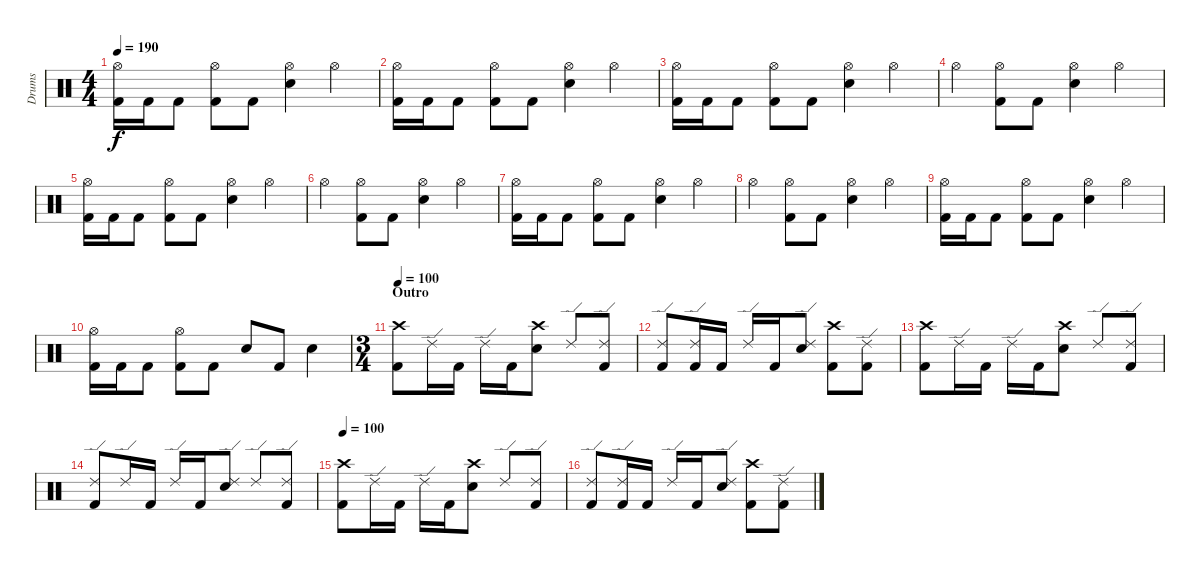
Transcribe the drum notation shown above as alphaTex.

\track ("Drums" "Drums") {instrument percussion}
\staff {score}
\articulation defaults
\ts (4 4)
\tempo 190
\clef neutral
\ks c
("Hi-Hat (open)" "Kick (hit) 2").16{dy f} "Kick (hit) 2".16 "Kick (hit) 2".8 ("Hi-Hat (open)" "Kick (hit) 2").8 "Kick (hit) 2".8 ("Hi-Hat (open)" "Snare (hit) 2").4 "Hi-Hat (open)".4 |
("Hi-Hat (open)" "Kick (hit) 2").16 "Kick (hit) 2".16 "Kick (hit) 2".8 ("Hi-Hat (open)" "Kick (hit) 2").8 "Kick (hit) 2".8 ("Hi-Hat (open)" "Snare (hit) 2").4 "Hi-Hat (open)".4 |
("Hi-Hat (open)" "Kick (hit) 2").16 "Kick (hit) 2".16 "Kick (hit) 2".8 ("Hi-Hat (open)" "Kick (hit) 2").8 "Kick (hit) 2".8 ("Hi-Hat (open)" "Snare (hit) 2").4 "Hi-Hat (open)".4 |
"Hi-Hat (open)".4 ("Hi-Hat (open)" "Kick (hit) 2").8 "Kick (hit) 2".8 ("Hi-Hat (open)" "Snare (hit) 2").4 "Hi-Hat (open)".4 |
("Hi-Hat (open)" "Kick (hit) 2").16 "Kick (hit) 2".16 "Kick (hit) 2".8 ("Hi-Hat (open)" "Kick (hit) 2").8 "Kick (hit) 2".8 ("Hi-Hat (open)" "Snare (hit) 2").4 "Hi-Hat (open)".4 |
"Hi-Hat (open)".4 ("Hi-Hat (open)" "Kick (hit) 2").8 "Kick (hit) 2".8 ("Hi-Hat (open)" "Snare (hit) 2").4 "Hi-Hat (open)".4 |
("Hi-Hat (open)" "Kick (hit) 2").16 "Kick (hit) 2".16 "Kick (hit) 2".8 ("Hi-Hat (open)" "Kick (hit) 2").8 "Kick (hit) 2".8 ("Hi-Hat (open)" "Snare (hit) 2").4 "Hi-Hat (open)".4 |
"Hi-Hat (open)".4 ("Hi-Hat (open)" "Kick (hit) 2").8 "Kick (hit) 2".8 ("Hi-Hat (open)" "Snare (hit) 2").4 "Hi-Hat (open)".4 |
("Hi-Hat (open)" "Kick (hit) 2").16 "Kick (hit) 2".16 "Kick (hit) 2".8 ("Hi-Hat (open)" "Kick (hit) 2").8 "Kick (hit) 2".8 ("Hi-Hat (open)" "Snare (hit) 2").4 "Hi-Hat (open)".4 |
("Hi-Hat (open)" "Kick (hit) 2").16 "Kick (hit) 2".16 "Kick (hit) 2".8 ("Hi-Hat (open)" "Kick (hit) 2").8 "Kick (hit) 2".8 "Snare (hit) 2".8 "Kick (hit) 2".8 "Snare (hit) 2".4 |
\ts (3 4)
\section ("" "Outro")
\tempo 100
("Crash high (hit)" "Kick (hit) 2").8 "Ride (edge) 2".16 "Kick (hit) 2".16 "Ride (edge) 2".16 "Kick (hit) 2".16 ("Crash high (hit)" "Snare (hit) 2").8 "Ride (edge) 2".8 ("Ride (edge) 2" "Kick (hit) 2").8 |
("Ride (edge) 2" "Kick (hit) 2").8 ("Ride (edge) 2" "Kick (hit) 2").16 "Kick (hit) 2".16 "Ride (edge) 2".16 "Kick (hit) 2".16 ("Ride (edge) 2" "Snare (hit) 2").8 ("Crash high (hit)" "Kick (hit) 2").8 ("Ride (edge) 2" "Kick (hit) 2").8 |
("Crash high (hit)" "Kick (hit) 2").8 "Ride (edge) 2".16 "Kick (hit) 2".16 "Ride (edge) 2".16 "Kick (hit) 2".16 ("Crash high (hit)" "Snare (hit) 2").8 "Ride (edge) 2".8 ("Ride (edge) 2" "Kick (hit) 2").8 |
("Ride (edge) 2" "Kick (hit) 2").8 "Ride (edge) 2".16 "Kick (hit) 2".16 "Ride (edge) 2".16 "Kick (hit) 2".16 ("Ride (edge) 2" "Snare (hit) 2").8 "Ride (edge) 2".8 ("Ride (edge) 2" "Kick (hit) 2").8 |
\tempo 100
("Crash high (hit)" "Kick (hit) 2").8 "Ride (edge) 2".16 "Kick (hit) 2".16 "Ride (edge) 2".16 "Kick (hit) 2".16 ("Crash high (hit)" "Snare (hit) 2").8 "Ride (edge) 2".8 ("Ride (edge) 2" "Kick (hit) 2").8 |
("Ride (edge) 2" "Kick (hit) 2").8 ("Ride (edge) 2" "Kick (hit) 2").16 "Kick (hit) 2".16 "Ride (edge) 2".16 "Kick (hit) 2".16 ("Ride (edge) 2" "Snare (hit) 2").8 ("Crash high (hit)" "Kick (hit) 2").8 ("Ride (edge) 2" "Kick (hit) 2").8
